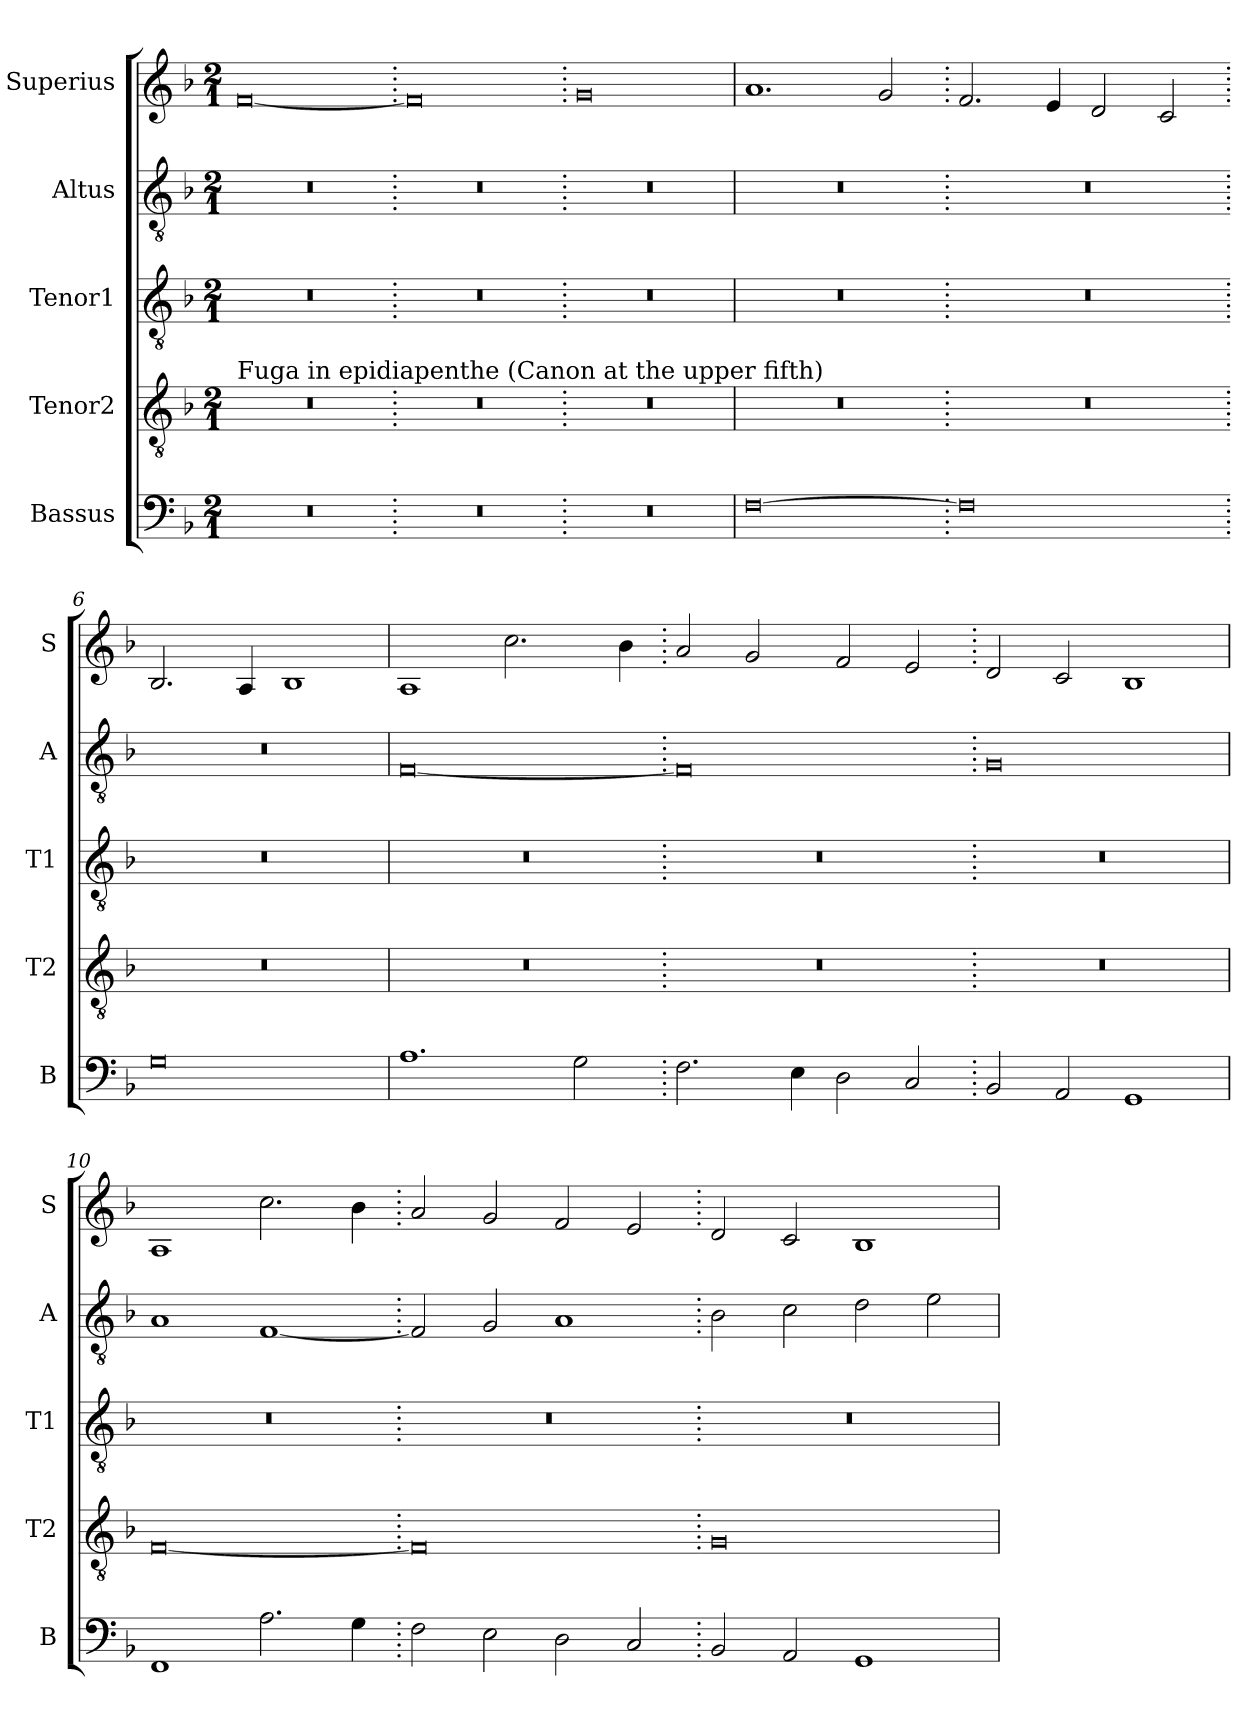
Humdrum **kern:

**kern	**kern	**kern	**kern	**kern
*part5	*part4	*part3	*part2	*part1
*staff5	*staff4	*staff3	*staff2	*staff1
*I"Bassus	*I"Tenor2	*I"Tenor1	*I"Altus	*I"Superius
*I'B	*I'T2	*I'T1	*I'A	*I'S
*clefF4	*clefGv2	*clefGv2	*clefGv2	*clefG2
*k[b-]	*k[b-]	*k[b-]	*k[b-]	*k[b-]
*M2/1	*M2/1	*M2/1	*M2/1	*M2/1
=1	=1	=1	=1	=1
!	!LO:TX:a:t=Fuga in epidiapenthe (Canon at the upper fifth)	!	!	!
0r	0r	0r	0r	[0f
=2.	=2.	=2.	=2.	=2.
0r	0r	0r	0r	0f]
=3.	=3.	=3.	=3.	=3.
0r	0r	0r	0r	0g
=4	=4	=4	=4	=4
[0F	0r	0r	0r	1.a
.	.	.	.	2g/
=5.	=5.	=5.	=5.	=5.
0F]	0r	0r	0r	2.f/
.	.	.	.	4e/
.	.	.	.	2d/
.	.	.	.	2c/
=6.	=6.	=6.	=6.	=6.
0G	0r	0r	0r	2.B-/
.	.	.	.	4A/
.	.	.	.	1B-
=7	=7	=7	=7	=7
1.A	0r	0r	[0F	1A
.	.	.	.	2.cc\
2G\	.	.	.	.
.	.	.	.	4b-\
=8.	=8.	=8.	=8.	=8.
2.F\	0r	0r	0F]	2a/
.	.	.	.	2g/
4E\	.	.	.	.
2D\	.	.	.	2f/
2C/	.	.	.	2e/
=9.	=9.	=9.	=9.	=9.
2BB-/	0r	0r	0G	2d/
2AA/	.	.	.	2c/
1GG	.	.	.	1B-
=10	=10	=10	=10	=10
1FF	[0F	0r	1A	1A
2.A\	.	.	[1F	2.cc\
4G\	.	.	.	4b-\
=11.	=11.	=11.	=11.	=11.
2F\	0F]	0r	2F/]	2a/
2E\	.	.	2G/	2g/
2D\	.	.	1A	2f/
2C/	.	.	.	2e/
=12.	=12.	=12.	=12.	=12.
2BB-/	0G	0r	2B-\	2d/
2AA/	.	.	2c\	2c/
1GG	.	.	2d\	1B-
.	.	.	2e\	.
=	=	=	=	=
*-	*-	*-	*-	*-
